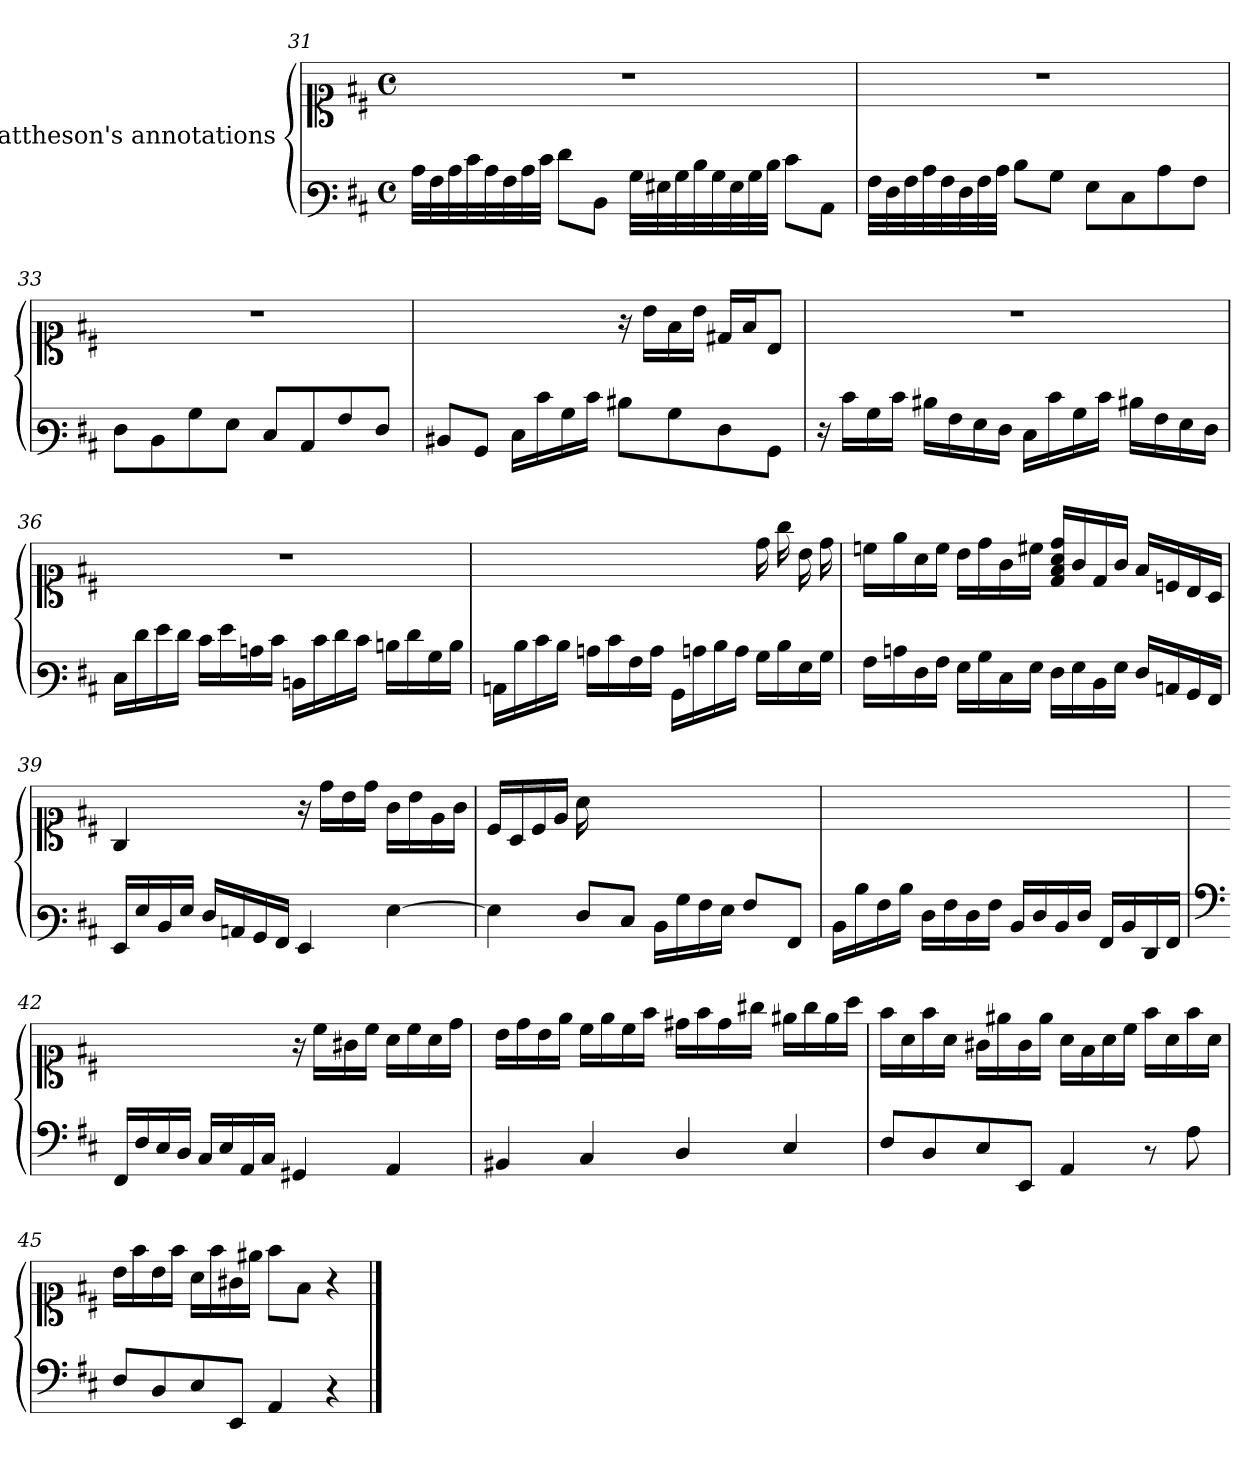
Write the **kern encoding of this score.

**kern	**kern
*part2	*part1
*staff2	*staff1
*	*I"Mattheson's annotations
*clefF3	*clefC1
*k[f#c#]	*k[f#c#]
*M4/4	*M4/4
*met(c)	*met(c)
=31	=31
32c#\LLL	1r
32A\	.
32c#\	.
32e\	.
32c#\	.
32A\	.
32c#\	.
32e\JJJ	.
8f#\L	.
8D\J	.
32B\LLL	.
32G#X\	.
32B\	.
32d\	.
32B\	.
32G#\	.
32B\	.
32d\JJJ	.
8e\L	.
8C#\J	.
=32	=32
32A\LLL	1r
32F#\	.
32A\	.
32c#\	.
32A\	.
32F#\	.
32A\	.
32c#\JJJ	.
8d\L	.
8B\J	.
8G\L	.
8E\	.
8c#\	.
8A\J	.
=33	=33
8F#\L	1r
8D\	.
8B\	.
8G\J	.
8E/L	.
8C#/	.
8A/	.
8F#/J	.
=34	=34
8D#X/L	2ryy
8BB/J	.
16E\LL	.
16e\	.
16B\	.
16e\JJ	.
8d#X\L	16r
.	16b\LL
8B\	16f#\
.	16b\JJ
8F#\	16d#X/LL
.	16f#/J
8BB\J	8B/J
!!LO:LB:g=z
=35	=35
16r	1r
16e\LL	.
16B\	.
16e\JJ	.
16d#X\LL	.
16A\	.
16G\	.
16F#\JJ	.
16E\LL	.
16e\	.
16B\	.
16e\JJ	.
16d#X\LL	.
16A\	.
16G\	.
16F#\JJ	.
=36	=36
16E\LL	1r
16f#\	.
16g\	.
16f#\JJ	.
16e\LL	.
16g\	.
16cn\	.
16e\JJ	.
16Dn\LL	.
16e\	.
16f#\	.
16e\JJ	.
16dn\LL	.
16f#\	.
16B\	.
16d\JJ	.
=37	=37
16Cn\LL	2ryy
16d\	.
16e\	.
16d\JJ	.
16cn\LL	.
16e\	.
16A\	.
16c\JJ	.
16BB\LL	4ryy
16cn\	.
16d\	.
16c\JJ	.
16B\LL	16dd!\
16d\	16gg!\
16G\	16b!\
16B\JJ	16dd!\
!!LO:LB:g=z
=38	=38
16A\LL	16ccn\LL
16cn\	16ee\
16F#\	16a\
16A\JJ	16cc\JJ
16G\LL	16b\LL
16B\	16dd\
16E\	16g\
16G\JJ	16cc#X\JJ
16F#\LL	16d/ 16f#/ 16a/ 16dd/LL
16G\	16g/
16D\	16d/
16G\JJ	16g/JJ
16F#/LL	16f#/LL
16Cn/	16cn/
16BB/	16B/
16AA/JJ	16A/JJ
=39	=39
16GG/LL	4G/
16G/	.
16D/	.
16G/JJ	.
16F#/LL	4ryy
16Cn/	.
16BB/	.
16AA/JJ	.
4GG/	16r
.	16dd\LL
.	16b\
.	16dd\JJ
[4G\	16g\LL
.	16b\
.	16e\
.	16g\JJ
=40	=40
4G\]	16c#/LL
.	16A/
.	16c#/
.	16e/JJ
8F#/L	16a\
.	2ryy
8E/J	.
16D\LL	.
16B\	.
16A\	.
16G\JJ	.
8A/L	.
.	8.ryy
8AA/J	.
!!LO:LB:g=z
=41	=41
16D\LL	1ryy
16d\	.
16A\	.
16d\JJ	.
16F#\LL	.
16A\	.
16F#\	.
16A\JJ	.
16D/LL	.
16F#/	.
16D/	.
16F#/JJ	.
16AA/LL	.
16D/	.
16FF#/	.
16AA/JJ	.
=42	=42
*clefF5	*
16DD/LL	2ryy
16D/	.
16C#/	.
16BB/JJ	.
16AA/LL	.
16C#/	.
16FF#/	.
16AA/JJ	.
4EE#X/	16r
.	16cc#\LL
.	16g#X\
.	16cc#\JJ
4FF#/	16a\LL
.	16cc#\
.	16a\
.	16dd\JJ
=43	=43
4GG#X/	16b\LL
.	16dd\
.	16b\
.	16ee\JJ
4AA/	16cc#\LL
.	16ee\
.	16cc#\
.	16ff#\JJ
4BB/	16dd#X\LL
.	16ff#\
.	16dd#\
.	16gg#X\JJ
4C#/	16ee#X\LL
.	16gg#\
.	16ee#\
.	16aa\JJ
=44	=44
8D/L	16ff#\LL
.	16a\
8BB/	16ff#\
.	16a\JJ
8C#/	16g#X\LL
.	16ee#X\
8CC#/J	16g#\
.	16ee#\JJ
4FF#/	16a\LL
.	16f#\
.	16a\
.	16cc#\JJ
8r	16ff#\LL
.	16a\
8F#\	16ff#\
.	16a\JJ
=45	=45
8D/L	16b\LL
.	16ff#\
8BB/	16b\
.	16ff#\JJ
8C#/	16a\LL
.	16ff#\
8CC#/J	16g#X\
.	16ee#X\JJ
4FF#/	8ff#\L
.	8f#\J
4r	4r
==	==
*-	*-
